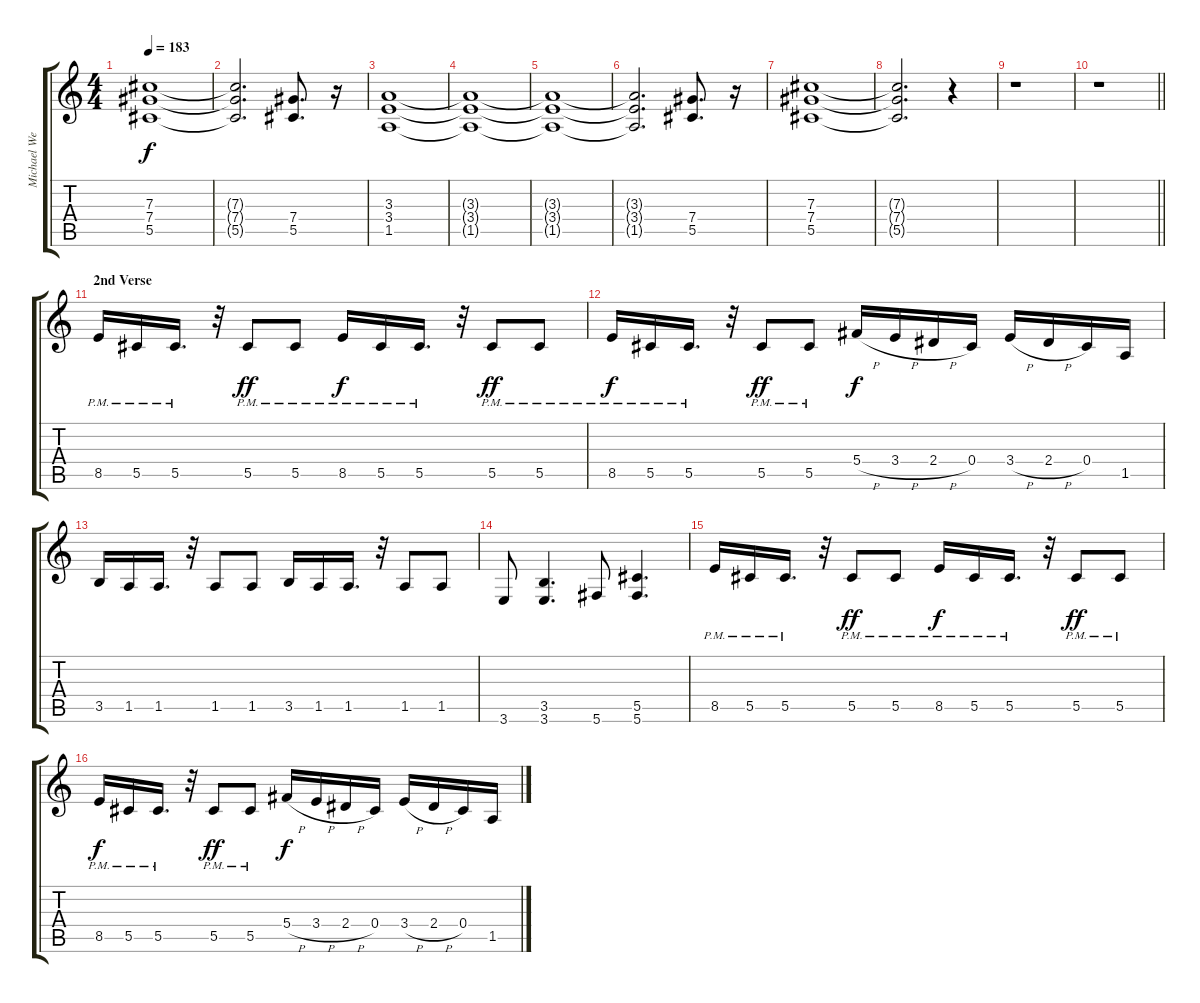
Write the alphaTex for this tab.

\track ("Michael Weikath" "Michael We") {instrument distortionguitar}
\staff {score tabs}
\tuning (Eb4 Bb3 Gb3 Db3 Ab2 Db2) {hide}
\ts (4 4)
\tempo 183
\clef g2
\ks c
(7.3{t} 7.4{t} 5.5{t}).1{dy f} |
(7.3{t} 7.4{t} 5.5{t}).2{d} (7.4 5.5).8{d volume 14} r.16 |
(3.3 3.4 1.5).1 |
(3.3{t} 3.4{t} 1.5{t}).1{volume 11} |
(3.3{t} 3.4{t} 1.5{t}).1 |
(3.3{t} 3.4{t} 1.5{t}).2{d} (7.4 5.5).8{d volume 14} r.16 |
(7.3 7.4 5.5).1 |
(7.3{t} 7.4{t} 5.5{t}).2{d volume 4} r.4 |
r.1 |
\barLineRight lightlight
r.1 |
\section ("" "2nd Verse")
8.5{pm}.16{volume 15} 5.5{pm}.16 5.5{pm}.16{d} r.32 5.5{pm}.8{dy ff} 5.5{pm}.8 8.5{pm}.16{dy f} 5.5{pm}.16 5.5{pm}.16{d} r.32 5.5{pm}.8{dy ff} 5.5{pm}.8 |
8.5{pm}.16{dy f} 5.5{pm}.16 5.5{pm}.16{d} r.32 5.5{pm}.8{dy ff} 5.5{pm}.8 5.4{h}.16{dy f} 3.4{h}.16 2.4{h}.16 0.4.16 3.4{h}.16 2.4{h}.16 0.4.16 1.5.16 |
3.5.16 1.5.16 1.5.16{d} r.32 1.5.8 1.5.8 3.5.16 1.5.16 1.5.16{d} r.32 1.5.8 1.5.8 |
3.6.8 (3.5 3.6).4{d} 5.6.8 (5.5 5.6).4{d} |
8.5{pm}.16 5.5{pm}.16 5.5{pm}.16{d} r.32 5.5{pm}.8{dy ff} 5.5{pm}.8 8.5{pm}.16{dy f} 5.5{pm}.16 5.5{pm}.16{d} r.32 5.5{pm}.8{dy ff} 5.5{pm}.8 |
8.5{pm}.16{dy f} 5.5{pm}.16 5.5{pm}.16{d} r.32 5.5{pm}.8{dy ff} 5.5{pm}.8 5.4{h}.16{dy f} 3.4{h}.16 2.4{h}.16 0.4.16 3.4{h}.16 2.4{h}.16 0.4.16 1.5.16
